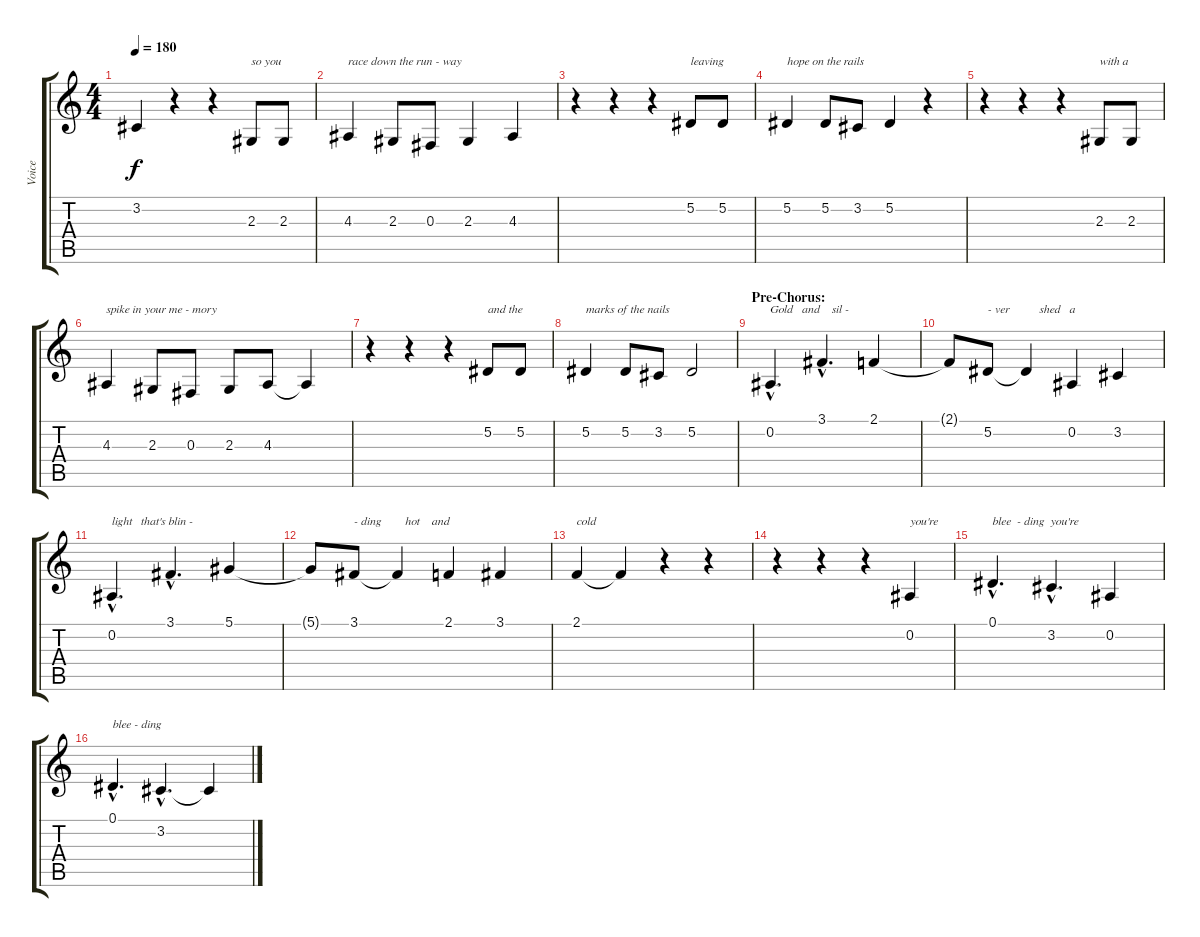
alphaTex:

\track ("Voice" "Voice") {instrument violin}
\staff {score tabs}
\tuning (Eb4 Bb3 Gb3 Db3 Ab2 Eb2) {hide}
\ts (4 4)
\tempo 180
\clef g2
\ks c
3.2{t}.4{dy f} r.4 r.4 2.3.8{txt "so you"} 2.3.8 |
4.3.4{txt "race down the run - way"} 2.3.8 0.3.8 2.3.4 4.3.4 |
r.4 r.4 r.4 5.2.8{txt "leaving"} 5.2.8 |
5.2.4{txt "hope on the rails"} 5.2.8 3.2.8 5.2.4 r.4 |
r.4 r.4 r.4 2.3.8{txt "with a"} 2.3.8 |
4.3.4{txt "spike in your me - mory"} 2.3.8 0.3.8 2.3.8 4.3.8 4.3{t}.4 |
r.4 r.4 r.4 5.2.8{txt "and the"} 5.2.8 |
5.2.4{txt "marks of the nails"} 5.2.8 3.2.8 5.2.2 |
\section ("" "Pre-Chorus:")
0.2{hac}.4{d txt "Gold   and    sil -"} 3.1{hac}.4{d} 2.1.4 |
2.1{t}.8 5.2.8{txt "- ver          shed   a"} 5.2{t}.4 0.2.4 3.2.4 |
0.2{hac}.4{d txt "light   that's blin -"} 3.1{hac}.4{d} 5.1.4 |
5.1{t}.8 3.1.8{txt "- ding        hot    and"} 3.1{t}.4 2.1.4 3.1.4 |
2.1.4{txt "cold"} 2.1{t}.4 r.4 r.4 |
r.4 r.4 r.4 0.2.4{txt "you're"} |
0.1{hac}.4{d txt "blee  - ding  you're"} 3.2{hac}.4{d} 0.2.4 |
0.1{hac}.4{d txt "blee - ding"} 3.2{hac}.4{d} 3.2{t}.4
